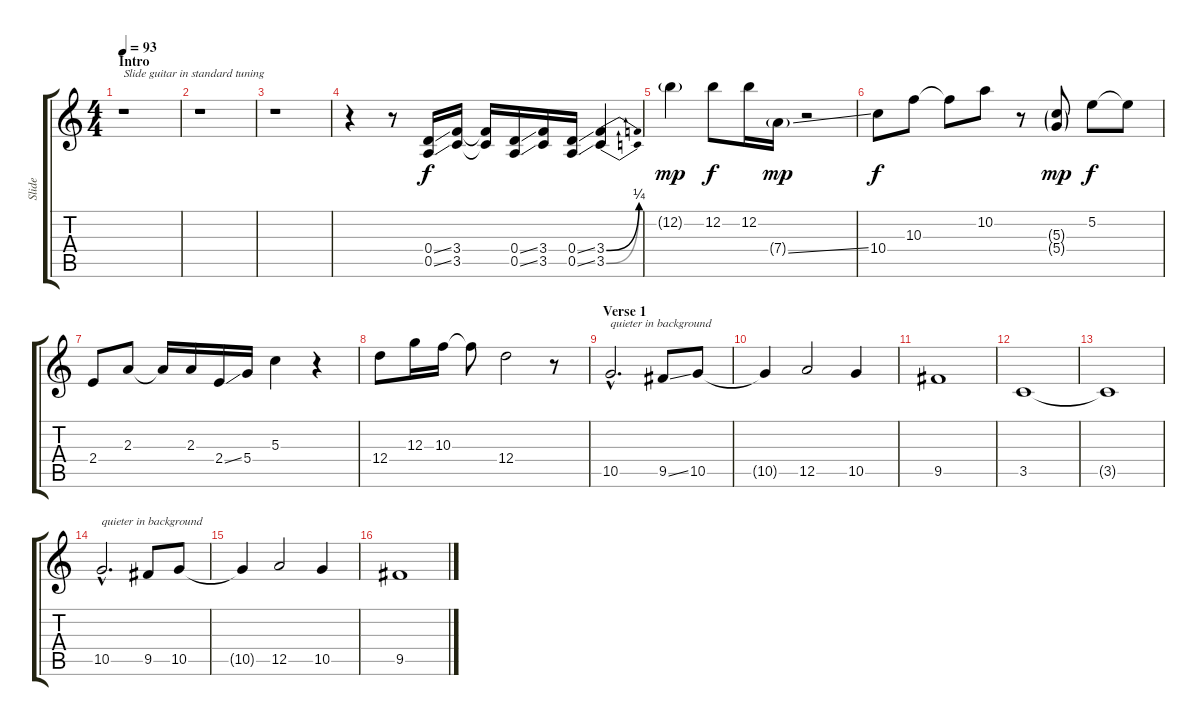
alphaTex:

\track ("Slide" "Slide") {instrument distortionguitar}
\staff {score tabs}
\tuning (E4 B3 G3 D3 A2 E2) {hide}
\ts (4 4)
\section ("" "Intro")
\tempo 93
\clef g2
\ks c
r.1{txt "Slide guitar in standard tuning" dy f instrument distortionguitar} |
r.1 |
r.1 |
r.4 r.8 (0.4{ss} 0.5{ss}).16 (3.4 3.5).16 (3.4{t} 3.5{t}).16 (0.4{ss} 0.5{ss}).16 (3.4 3.5).16 (0.4{ss} 0.5{ss}).16 (3.4{be (bend 0 0 60 1)} 3.5{be (bend 0 0 60 1)}).4 |
12.2{g}.4{dy mp} 12.2.8{dy f} 12.2.16 7.4{ss g}.16{dy mp} r.2 |
10.4.8{dy f} 10.3.8 10.3{t}.8 10.2.8 r.8 (5.3{g} 5.4{g}).8{dy mp} 5.2.8{dy f} 5.2{t}.8 |
2.4.8 2.3.8 2.3{t}.16 2.3.16 2.4{ss}.16 5.4.16 5.3.4 r.4 |
12.4.8 12.3.16 10.3.16 10.3{t}.8 12.4.2 r.8 |
\section ("" "Verse 1")
10.5{hac}.2{d txt "quieter in background"} 9.5{ss}.8 10.5.8 |
10.5{t}.4 12.5.2 10.5.4 |
9.5.1 |
3.5.1 |
3.5{t}.1 |
10.5{hac}.2{d txt "quieter in background"} 9.5.8 10.5.8 |
10.5{t}.4 12.5.2 10.5.4 |
9.5.1
